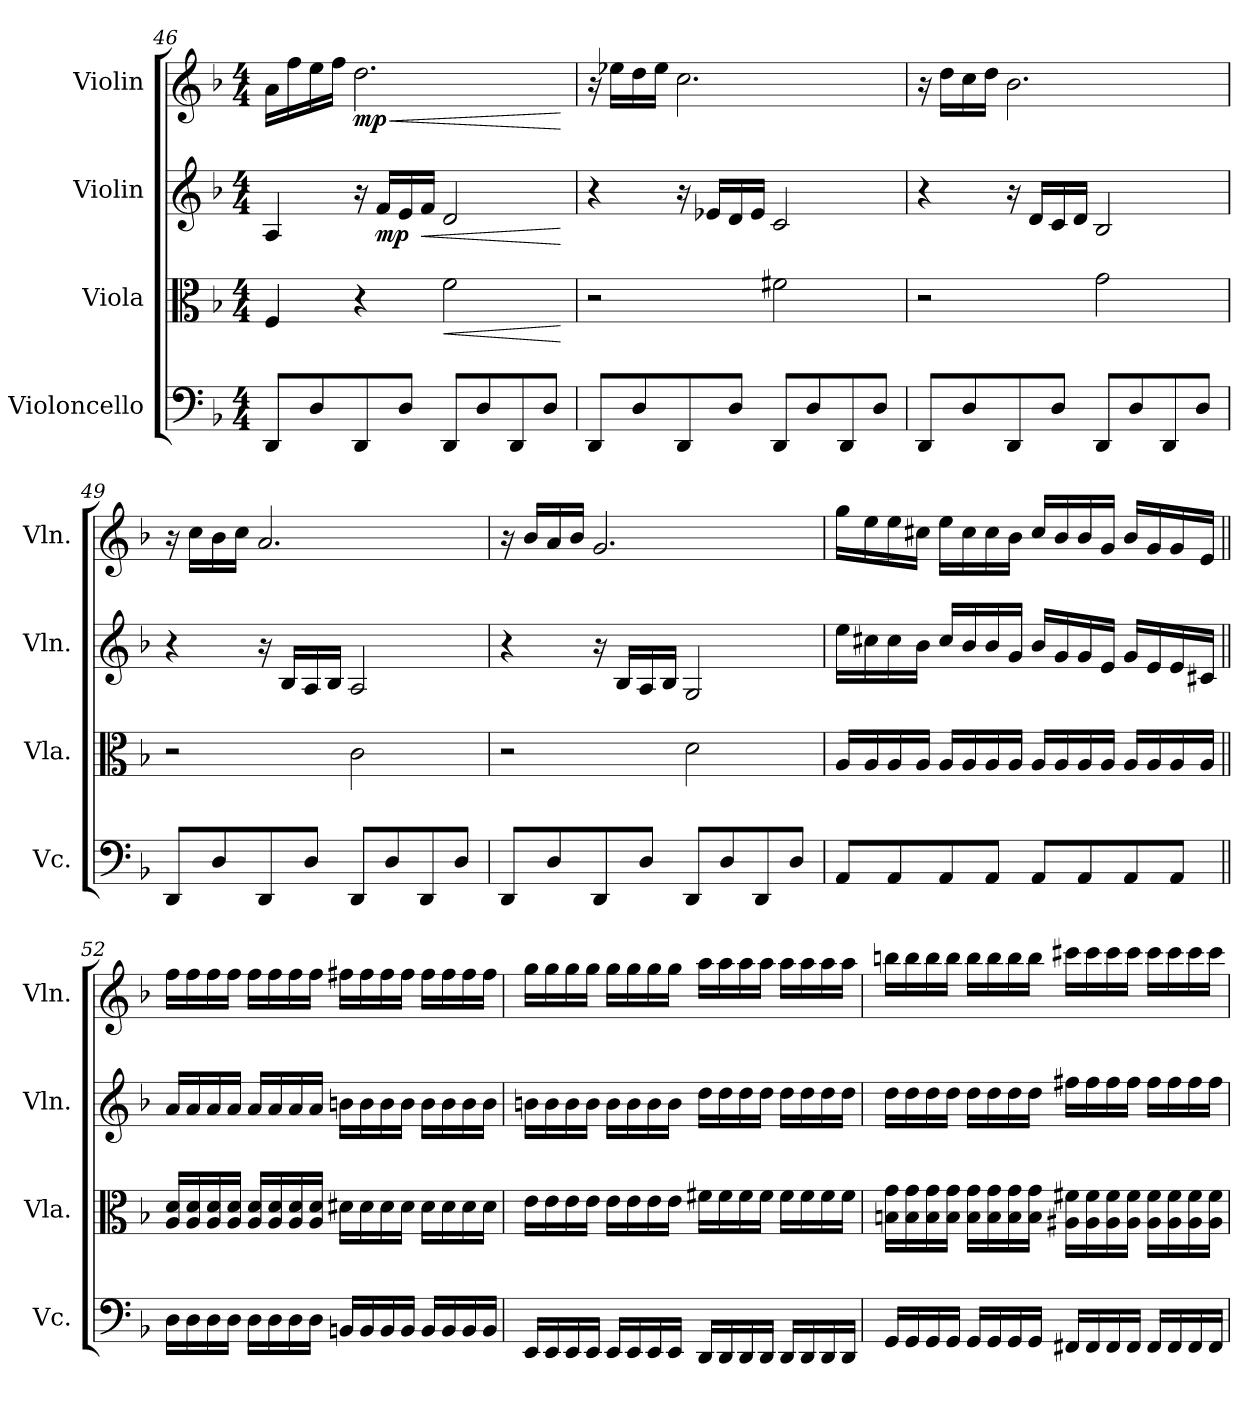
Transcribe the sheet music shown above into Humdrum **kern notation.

**kern	**kern	**dynam	**kern	**dynam	**kern	**dynam
*part4	*part3	*part3	*part2	*part2	*part1	*part1
*staff4	*staff3	*staff3	*staff2	*staff2	*staff1	*staff1
*I"Violoncello	*I"Viola	*	*I"Violin	*	*I"Violin	*
*I'Vc.	*I'Vla.	*	*I'Vln.	*	*I'Vln.	*
*clefF4	*clefC3	*	*clefG2	*	*clefG2	*
*k[b-]	*k[b-]	*	*k[b-]	*	*k[b-]	*
*M4/4	*M4/4	*	*M4/4	*	*M4/4	*
=46	=46	=46	=46	=46	=46	=46
8DD/L	4F/	.	4A/	.	16a\LL	.
.	.	.	.	.	16ff\	.
8D/	.	.	.	.	16ee\	.
.	.	.	.	.	16ff\JJ	.
!	!	!	!	!	!	!LO:HP:b
!	!	!	!	!	!	!LO:DY:n=1:b
8DD/	4r	.	16r	.	2.dd\	< mp
!	!	!	!	!LO:DY:b	!	!
.	.	.	16f/LL	mp	.	.
8D/J	.	.	16e/	.	.	.
!	!	!	!	!LO:HP:b	!	!
.	.	.	16f/JJ	<	.	.
!	!	!LO:HP:b	!	!	!	!
8DD/L	2f\	<	2d/	.	.	.
8D/	.	.	.	.	.	.
8DD/	.	.	.	.	.	.
8D/J	.	.	.	.	.	.
.	.	[	.	[	.	[
!!LO:PB:g=z
=47	=47	=47	=47	=47	=47	=47
8DD/L	2r	.	4r	.	16r	.
.	.	.	.	.	16ee-X\LL	.
8D/	.	.	.	.	16dd\	.
.	.	.	.	.	16ee-\JJ	.
8DD/	.	.	16r	.	2.cc\	.
.	.	.	16e-X/LL	.	.	.
8D/J	.	.	16d/	.	.	.
.	.	.	16e-/JJ	.	.	.
8DD/L	2f#X\	.	2c/	.	.	.
8D/	.	.	.	.	.	.
8DD/	.	.	.	.	.	.
8D/J	.	.	.	.	.	.
=48	=48	=48	=48	=48	=48	=48
8DD/L	2r	.	4r	.	16r	.
.	.	.	.	.	16dd\LL	.
8D/	.	.	.	.	16cc\	.
.	.	.	.	.	16dd\JJ	.
8DD/	.	.	16r	.	2.b-\	.
.	.	.	16d/LL	.	.	.
8D/J	.	.	16c/	.	.	.
.	.	.	16d/JJ	.	.	.
8DD/L	2g\	.	2B-/	.	.	.
8D/	.	.	.	.	.	.
8DD/	.	.	.	.	.	.
8D/J	.	.	.	.	.	.
=49	=49	=49	=49	=49	=49	=49
8DD/L	2r	.	4r	.	16r	.
.	.	.	.	.	16cc\LL	.
8D/	.	.	.	.	16b-\	.
.	.	.	.	.	16cc\JJ	.
8DD/	.	.	16r	.	2.a/	.
.	.	.	16B-/LL	.	.	.
8D/J	.	.	16A/	.	.	.
.	.	.	16B-/JJ	.	.	.
8DD/L	2c\	.	2A/	.	.	.
8D/	.	.	.	.	.	.
8DD/	.	.	.	.	.	.
8D/J	.	.	.	.	.	.
!!LO:LB:g=z
=50	=50	=50	=50	=50	=50	=50
8DD/L	2r	.	4r	.	16r	.
.	.	.	.	.	16b-/LL	.
8D/	.	.	.	.	16a/	.
.	.	.	.	.	16b-/JJ	.
8DD/	.	.	16r	.	2.g/	.
.	.	.	16B-/LL	.	.	.
8D/J	.	.	16A/	.	.	.
.	.	.	16B-/JJ	.	.	.
8DD/L	2d\	.	2G/	.	.	.
8D/	.	.	.	.	.	.
8DD/	.	.	.	.	.	.
8D/J	.	.	.	.	.	.
=51	=51	=51	=51	=51	=51	=51
8AA/L	16A/LL	.	16ee\LL	.	16gg\LL	.
.	16A/	.	16cc#X\	.	16ee\	.
8AA/	16A/	.	16cc#\	.	16ee\	.
.	16A/JJ	.	16b-\JJ	.	16cc#X\JJ	.
8AA/	16A/LL	.	16cc#/LL	.	16ee\LL	.
.	16A/	.	16b-/	.	16cc#\	.
8AA/J	16A/	.	16b-/	.	16cc#\	.
.	16A/JJ	.	16g/JJ	.	16b-\JJ	.
8AA/L	16A/LL	.	16b-/LL	.	16cc#/LL	.
.	16A/	.	16g/	.	16b-/	.
8AA/	16A/	.	16g/	.	16b-/	.
.	16A/JJ	.	16e/JJ	.	16g/JJ	.
8AA/	16A/LL	.	16g/LL	.	16b-/LL	.
.	16A/	.	16e/	.	16g/	.
8AA/J	16A/	.	16e/	.	16g/	.
.	16A/JJ	.	16c#X/JJ	.	16e/JJ	.
!!LO:LB:g=z
=52||	=52||	=52||	=52||	=52||	=52||	=52||
16D\LL	16A/ 16d/LL	.	16a/LL	.	16ff\LL	.
16D\	16A/ 16d/	.	16a/	.	16ff\	.
16D\	16A/ 16d/	.	16a/	.	16ff\	.
16D\JJ	16A/ 16d/JJ	.	16a/JJ	.	16ff\JJ	.
16D\LL	16A/ 16d/LL	.	16a/LL	.	16ff\LL	.
16D\	16A/ 16d/	.	16a/	.	16ff\	.
16D\	16A/ 16d/	.	16a/	.	16ff\	.
16D\JJ	16A/ 16d/JJ	.	16a/JJ	.	16ff\JJ	.
16BBn/LL	16d#X\LL	.	16bn\LL	.	16ff#X\LL	.
16BB/	16d#\	.	16b\	.	16ff#\	.
16BB/	16d#\	.	16b\	.	16ff#\	.
16BB/JJ	16d#\JJ	.	16b\JJ	.	16ff#\JJ	.
16BB/LL	16d#\LL	.	16b\LL	.	16ff#\LL	.
16BB/	16d#\	.	16b\	.	16ff#\	.
16BB/	16d#\	.	16b\	.	16ff#\	.
16BB/JJ	16d#\JJ	.	16b\JJ	.	16ff#\JJ	.
=53	=53	=53	=53	=53	=53	=53
16EE/LL	16e\LL	.	16bn\LL	.	16gg\LL	.
16EE/	16e\	.	16b\	.	16gg\	.
16EE/	16e\	.	16b\	.	16gg\	.
16EE/JJ	16e\JJ	.	16b\JJ	.	16gg\JJ	.
16EE/LL	16e\LL	.	16b\LL	.	16gg\LL	.
16EE/	16e\	.	16b\	.	16gg\	.
16EE/	16e\	.	16b\	.	16gg\	.
16EE/JJ	16e\JJ	.	16b\JJ	.	16gg\JJ	.
16DD/LL	16f#X\LL	.	16dd\LL	.	16aa\LL	.
16DD/	16f#\	.	16dd\	.	16aa\	.
16DD/	16f#\	.	16dd\	.	16aa\	.
16DD/JJ	16f#\JJ	.	16dd\JJ	.	16aa\JJ	.
16DD/LL	16f#\LL	.	16dd\LL	.	16aa\LL	.
16DD/	16f#\	.	16dd\	.	16aa\	.
16DD/	16f#\	.	16dd\	.	16aa\	.
16DD/JJ	16f#\JJ	.	16dd\JJ	.	16aa\JJ	.
!!LO:PB:g=z
=54	=54	=54	=54	=54	=54	=54
16GG/LL	16Bn\ 16g\LL	.	16dd\LL	.	16bbn\LL	.
16GG/	16B\ 16g\	.	16dd\	.	16bb\	.
16GG/	16B\ 16g\	.	16dd\	.	16bb\	.
16GG/JJ	16B\ 16g\JJ	.	16dd\JJ	.	16bb\JJ	.
16GG/LL	16B\ 16g\LL	.	16dd\LL	.	16bb\LL	.
16GG/	16B\ 16g\	.	16dd\	.	16bb\	.
16GG/	16B\ 16g\	.	16dd\	.	16bb\	.
16GG/JJ	16B\ 16g\JJ	.	16dd\JJ	.	16bb\JJ	.
16FF#X/LL	16A#X\ 16f#X\LL	.	16ff#X\LL	.	16ccc#X\LL	.
16FF#/	16A#\ 16f#\	.	16ff#\	.	16ccc#\	.
16FF#/	16A#\ 16f#\	.	16ff#\	.	16ccc#\	.
16FF#/JJ	16A#\ 16f#\JJ	.	16ff#\JJ	.	16ccc#\JJ	.
16FF#/LL	16A#\ 16f#\LL	.	16ff#\LL	.	16ccc#\LL	.
16FF#/	16A#\ 16f#\	.	16ff#\	.	16ccc#\	.
16FF#/	16A#\ 16f#\	.	16ff#\	.	16ccc#\	.
16FF#/JJ	16A#\ 16f#\JJ	.	16ff#\JJ	.	16ccc#\JJ	.
=	=	=	=	=	=	=
*-	*-	*-	*-	*-	*-	*-
